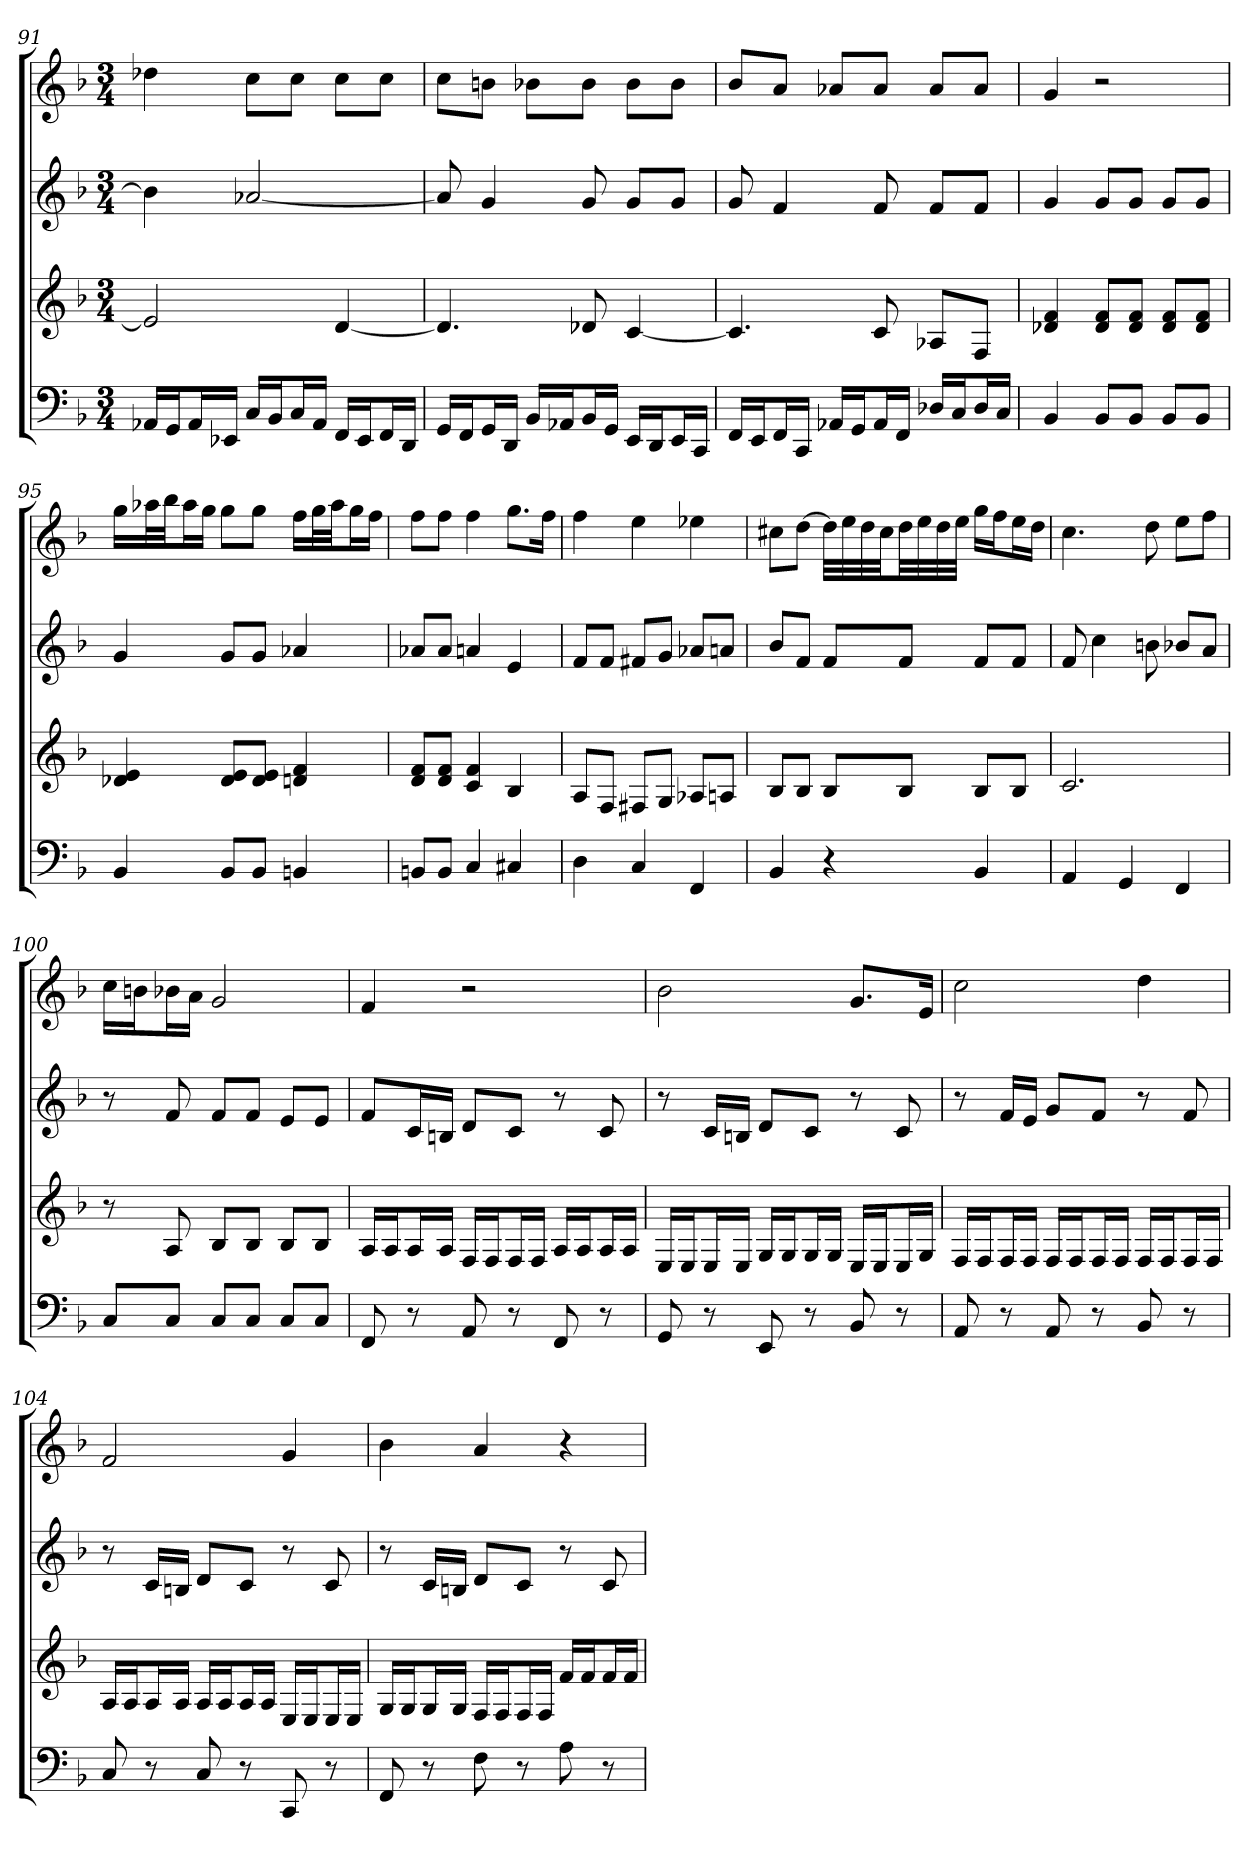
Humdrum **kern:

**kern	**kern	**kern	**kern
*part4	*part3	*part2	*part1
*staff4	*staff3	*staff2	*staff1
*k[b-]	*k[b-]	*k[b-]	*k[b-]
*F:	*F:	*F:	*F:
*M3/4	*M3/4	*M3/4	*M3/4
=91	=91	=91	=91
16AA-XLL	2e-]	4b-]	4dd-X
16GGJ	.	.	.
16AA-L	.	.	.
16EE-XJJ	.	.	.
16CLL	.	[2a-X	8ccL
16BB-J	.	.	.
16CL	.	.	8ccJ
16AA-JJ	.	.	.
16FFLL	[4d	.	8ccL
16EE-J	.	.	.
16FFL	.	.	8ccJ
16DDJJ	.	.	.
=92	=92	=92	=92
16GGLL	4.d]	8a-]	8ccL
16FFJ	.	.	.
16GGL	.	4g	8bnJ
16DDJJ	.	.	.
16BB-LL	.	.	8b-XL
16AA-XJ	.	.	.
16BB-L	8d-X	8g	8b-J
16GGJJ	.	.	.
16EELL	[4c	8gL	8b-L
16DDJ	.	.	.
16EEL	.	8gJ	8b-J
16CCJJ	.	.	.
=93	=93	=93	=93
16FFLL	4.c]	8g	8b-L
16EEJ	.	.	.
16FFL	.	4f	8aJ
16CCJJ	.	.	.
16AA-XLL	.	.	8a-XL
16GGJ	.	.	.
16AA-L	8c	8f	8a-J
16FFJJ	.	.	.
16D-XLL	8A-XL	8fL	8a-L
16CJ	.	.	.
16D-L	8FJ	8fJ	8a-J
16CJJ	.	.	.
=94	=94	=94	=94
4BB-	4d-X 4f	4g	4g
8BB-L	8d- 8fL	8gL	2r
8BB-J	8d- 8fJ	8gJ	.
8BB-L	8d- 8fL	8gL	.
8BB-J	8d- 8fJ	8gJ	.
=95	=95	=95	=95
4BB-	4d-X 4e	4g	16ggLL
.	.	.	32aa-XL
.	.	.	32bb-JJ
.	.	.	16aa-L
.	.	.	16ggJJ
8BB-L	8d- 8eL	8gL	8ggL
8BB-J	8d- 8eJ	8gJ	8ggJ
4BBn	4dn 4f	4a-X	16ffLL
.	.	.	32ggL
.	.	.	32aa-JJ
.	.	.	16ggL
.	.	.	16ffJJ
=96	=96	=96	=96
8BBnL	8d 8fL	8a-XL	8ffL
8BBJ	8d 8fJ	8a-J	8ffJ
4C	4c 4f	4an	4ff
4C#X	4B-	4e	8.ggL
.	.	.	16ffJk
=97	=97	=97	=97
4D	8AL	8fL	4ff
.	8FJ	8fJ	.
4C	8F#XL	8f#XL	4ee
.	8GJ	8gJ	.
4FF	8A-XL	8a-XL	4ee-X
.	8AnJ	8anJ	.
=98	=98	=98	=98
4BB-	8B-L	8b-L	8cc#XL
.	8B-J	8fJ	[8ddJ
4r	8B-L	8fL	32ddLLL]
.	.	.	32ee
.	.	.	32dd
.	.	.	32cc#JJ
.	8B-J	8fJ	32ddLL
.	.	.	32ee
.	.	.	32dd
.	.	.	32eeJJJ
4BB-	8B-L	8fL	16ggLL
.	.	.	16ffJ
.	8B-J	8fJ	16eeL
.	.	.	16ddJJ
=99	=99	=99	=99
4AA	2.c	8f	4.cc
.	.	4cc	.
4GG	.	.	.
.	.	8bn	8dd
4FF	.	8b-XL	8eeL
.	.	8aJ	8ffJ
=100	=100	=100	=100
8CL	8r	8r	16ccLL
.	.	.	16bnJ
8CJ	8A	8f	16b-XL
.	.	.	16aJJ
8CL	8B-L	8fL	2g
8CJ	8B-J	8fJ	.
8CL	8B-L	8eL	.
8CJ	8B-J	8eJ	.
=101	=101	=101	=101
8FF	16ALL	8fL	4f
.	16AJ	.	.
8r	16AL	16cL	.
.	16AJJ	16BnJJ	.
8AA	16FLL	8dL	2r
.	16FJ	.	.
8r	16FL	8cJ	.
.	16FJJ	.	.
8FF	16ALL	8r	.
.	16AJ	.	.
8r	16AL	8c	.
.	16AJJ	.	.
=102	=102	=102	=102
8GG	16ELL	8r	2b-
.	16EJ	.	.
8r	16EL	16cLL	.
.	16EJJ	16BnJJ	.
8EE	16GLL	8dL	.
.	16GJ	.	.
8r	16GL	8cJ	.
.	16GJJ	.	.
8BB-	16ELL	8r	8.gL
.	16EJ	.	.
8r	16EL	8c	.
.	16GJJ	.	16eJk
=103	=103	=103	=103
8AA	16FLL	8r	2cc
.	16FJ	.	.
8r	16FL	16fLL	.
.	16FJJ	16eJJ	.
8AA	16FLL	8gL	.
.	16FJ	.	.
8r	16FL	8fJ	.
.	16FJJ	.	.
8BB-	16FLL	8r	4dd
.	16FJ	.	.
8r	16FL	8f	.
.	16FJJ	.	.
=104	=104	=104	=104
8C	16ALL	8r	2f
.	16AJ	.	.
8r	16AL	16cLL	.
.	16AJJ	16BnJJ	.
8C	16ALL	8dL	.
.	16AJ	.	.
8r	16AL	8cJ	.
.	16AJJ	.	.
8CC	16ELL	8r	4g
.	16EJ	.	.
8r	16EL	8c	.
.	16EJJ	.	.
=105	=105	=105	=105
8FF	16GLL	8r	4b-
.	16GJ	.	.
8r	16GL	16cLL	.
.	16GJJ	16BnJJ	.
8F	16FLL	8dL	4a
.	16FJ	.	.
8r	16FL	8cJ	.
.	16FJJ	.	.
8A	16fLL	8r	4r
.	16fJ	.	.
8r	16fL	8c	.
.	16fJJ	.	.
=	=	=	=
*-	*-	*-	*-
